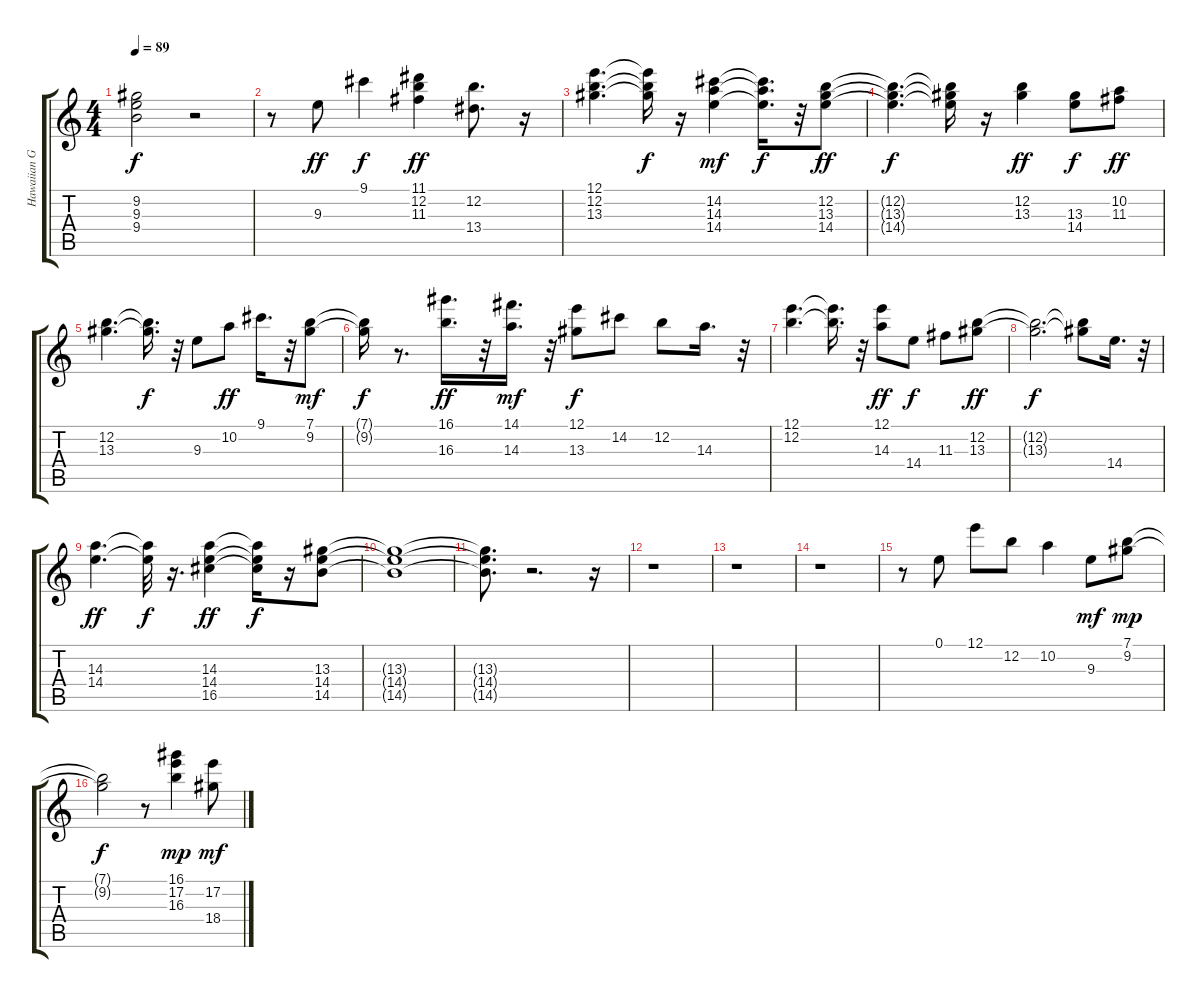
\track ("Hawaiian Guitar (Pedal Steel)" "Hawaiian G") {instrument electricguitarjazz}
\staff {score tabs}
\tuning (E4 B3 G3 D3 A2 E2) {hide}
\ts (4 4)
\tempo 89
\clef g2
\ks c
(9.2 9.3 9.4).2{dy f} r.2 |
r.8 9.3.8{dy ff} 9.1.4{dy f} (11.1 12.2 11.3).4{dy ff} (12.2 13.4).8{d} r.16 |
(12.1 12.2 13.3).4{d} (12.1{t} 12.2{t} 13.3{t}).16{dy f} r.16 (14.2 14.3 14.4).4{dy mf} (14.2{t} 14.3{t} 14.4{t}).16{d dy f} r.32 (12.2 13.3 14.4).8{dy ff} |
(12.2{t} 13.3{t} 14.4{t}).4{d dy f} (12.2{t} 13.3{t} 14.4{t}).16 r.16 (12.2 13.3).4{dy ff} (13.3 14.4).8{dy f} (10.2 11.3).8{dy ff} |
(12.2 13.3).4{d} (12.2{t} 13.3{t}).16{d dy f} r.32 9.3.8 10.2.8{dy ff} 9.1.16{d} r.32 (7.1 9.2).8{dy mf} |
(7.1{t} 9.2{t}).16{dy f} r.8{d} (16.1 16.3).16{d dy ff} r.32 (14.1 14.3).16{d dy mf} r.32 (12.1 13.3).8{dy f} 14.2.8 12.2.8 14.3.16{d} r.32 |
(12.1 12.2).4{d} (12.1{t} 12.2{t}).16{d} r.32 (12.1 14.3).8{dy ff} 14.4.8{dy f} 11.3.8 (12.2 13.3).8{dy ff} |
(12.2{t} 13.3{t}).2{d dy f} (12.2{t} 13.3{t}).8 14.4.16{d} r.32 |
(14.3 14.4).4{d dy ff} (14.3{t} 14.4{t}).32{dy f} r.16{d} (14.3 14.4 16.5).4{dy ff} (14.3{t} 14.4{t} 16.5{t}).16{dy f} r.16 (13.3 14.4 14.5).8 |
(13.3{t} 14.4{t} 14.5{t}).1 |
(13.3{t} 14.4{t} 14.5{t}).8{d} r.2{d} r.16 |
r.1 |
r.1 |
r.1 |
r.8 0.1.8 12.1.8 12.2.8 10.2.4 9.3.8{dy mf} (7.1 9.2).8{dy mp} |
(7.1{t} 9.2{t}).2{dy f} r.8 (16.1 17.2 16.3).4{dy mp} (17.2 18.4).8{dy mf}
